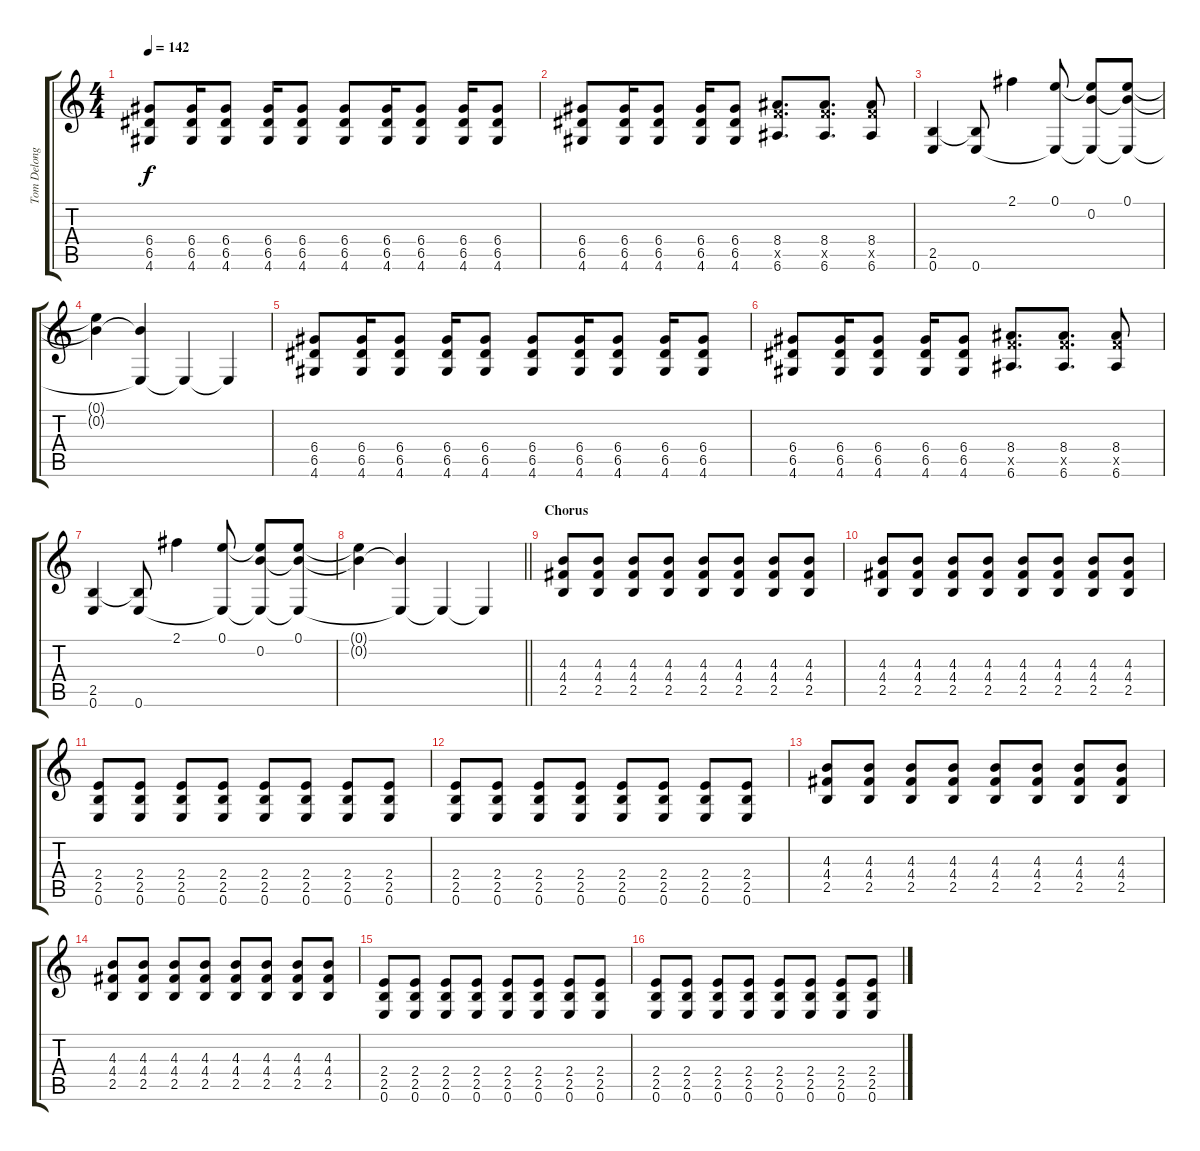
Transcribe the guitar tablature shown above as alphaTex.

\track ("Tom Delonge - Guitar" "Tom Delong") {instrument distortionguitar}
\staff {score tabs}
\tuning (E4 B3 G3 D3 A2 E2) {hide}
\ts (4 4)
\tempo 142
\clef g2
\ks c
(6.4 6.5 4.6).8{dy f} (6.4 6.5 4.6).16 (6.4 6.5 4.6).8 (6.4 6.5 4.6).16 (6.4 6.5 4.6).8 (6.4 6.5 4.6).8 (6.4 6.5 4.6).16 (6.4 6.5 4.6).8 (6.4 6.5 4.6).16 (6.4 6.5 4.6).8 |
(6.4 6.5 4.6).8 (6.4 6.5 4.6).16 (6.4 6.5 4.6).8 (6.4 6.5 4.6).16 (6.4 6.5 4.6).8 (8.4 8.5{x} 6.6).8{d} (8.4 8.5{x} 6.6).8{d} (8.4 8.5{x} 6.6).8 |
(2.5 0.6).4 (2.5{t} 0.6).8 2.1.4 (0.1 0.6{t}).8 (0.1{t} 0.2 0.6{t}).8 (0.1 0.2{t} 0.6{t}).8 |
(0.1{t} 0.2{t}).4 (0.2{t} 0.6{t}).4 0.6{t}.4 0.6{t}.4 |
(6.4 6.5 4.6).8 (6.4 6.5 4.6).16 (6.4 6.5 4.6).8 (6.4 6.5 4.6).16 (6.4 6.5 4.6).8 (6.4 6.5 4.6).8 (6.4 6.5 4.6).16 (6.4 6.5 4.6).8 (6.4 6.5 4.6).16 (6.4 6.5 4.6).8 |
(6.4 6.5 4.6).8 (6.4 6.5 4.6).16 (6.4 6.5 4.6).8 (6.4 6.5 4.6).16 (6.4 6.5 4.6).8 (8.4 8.5{x} 6.6).8{d} (8.4 8.5{x} 6.6).8{d} (8.4 8.5{x} 6.6).8 |
(2.5 0.6).4 (2.5{t} 0.6).8 2.1.4 (0.1 0.6{t}).8 (0.1{t} 0.2 0.6{t}).8 (0.1 0.2{t} 0.6{t}).8 |
\barLineRight lightlight
(0.1{t} 0.2{t}).4 (0.2{t} 0.6{t}).4 0.6{t}.4 0.6{t}.4 |
\section ("" "Chorus")
(4.3 4.4 2.5).8 (4.3 4.4 2.5).8 (4.3 4.4 2.5).8 (4.3 4.4 2.5).8 (4.3 4.4 2.5).8 (4.3 4.4 2.5).8 (4.3 4.4 2.5).8 (4.3 4.4 2.5).8 |
(4.3 4.4 2.5).8 (4.3 4.4 2.5).8 (4.3 4.4 2.5).8 (4.3 4.4 2.5).8 (4.3 4.4 2.5).8 (4.3 4.4 2.5).8 (4.3 4.4 2.5).8 (4.3 4.4 2.5).8 |
(2.4 2.5 0.6).8 (2.4 2.5 0.6).8 (2.4 2.5 0.6).8 (2.4 2.5 0.6).8 (2.4 2.5 0.6).8 (2.4 2.5 0.6).8 (2.4 2.5 0.6).8 (2.4 2.5 0.6).8 |
(2.4 2.5 0.6).8 (2.4 2.5 0.6).8 (2.4 2.5 0.6).8 (2.4 2.5 0.6).8 (2.4 2.5 0.6).8 (2.4 2.5 0.6).8 (2.4 2.5 0.6).8 (2.4 2.5 0.6).8 |
(4.3 4.4 2.5).8 (4.3 4.4 2.5).8 (4.3 4.4 2.5).8 (4.3 4.4 2.5).8 (4.3 4.4 2.5).8 (4.3 4.4 2.5).8 (4.3 4.4 2.5).8 (4.3 4.4 2.5).8 |
(4.3 4.4 2.5).8 (4.3 4.4 2.5).8 (4.3 4.4 2.5).8 (4.3 4.4 2.5).8 (4.3 4.4 2.5).8 (4.3 4.4 2.5).8 (4.3 4.4 2.5).8 (4.3 4.4 2.5).8 |
(2.4 2.5 0.6).8 (2.4 2.5 0.6).8 (2.4 2.5 0.6).8 (2.4 2.5 0.6).8 (2.4 2.5 0.6).8 (2.4 2.5 0.6).8 (2.4 2.5 0.6).8 (2.4 2.5 0.6).8 |
(2.4 2.5 0.6).8 (2.4 2.5 0.6).8 (2.4 2.5 0.6).8 (2.4 2.5 0.6).8 (2.4 2.5 0.6).8 (2.4 2.5 0.6).8 (2.4 2.5 0.6).8 (2.4 2.5 0.6).8
